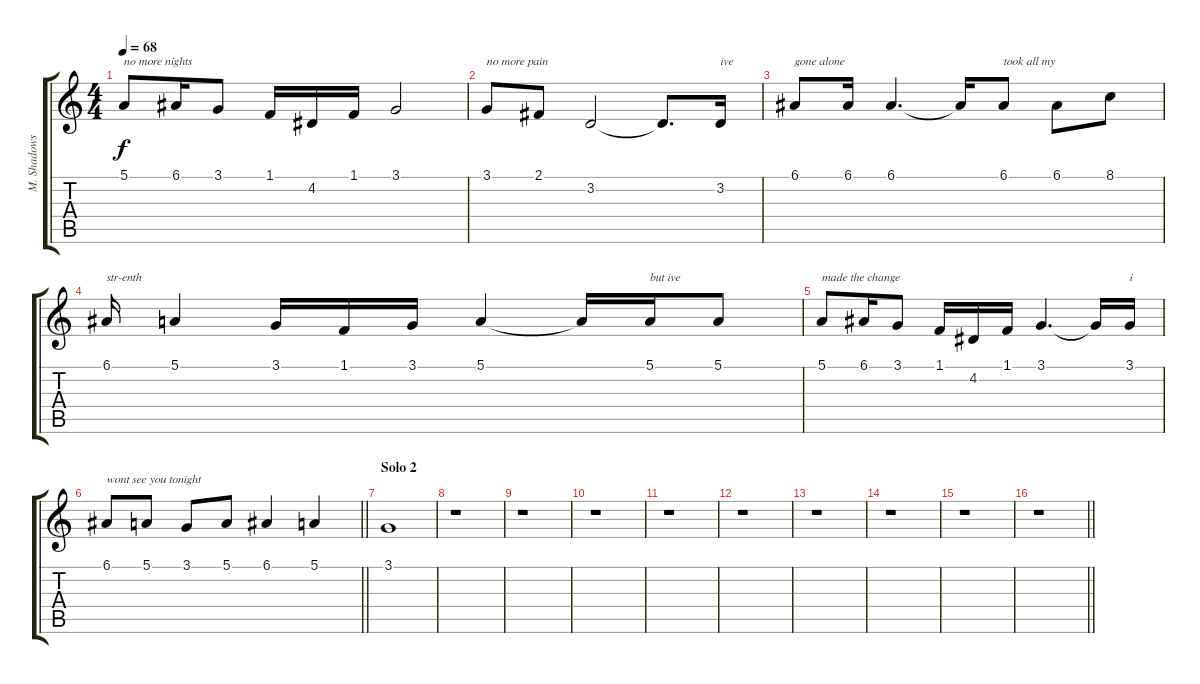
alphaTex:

\track ("M. Shadows" "M. Shadows") {instrument lead2sawtooth}
\staff {score tabs}
\tuning (E4 B3 G3 D3 A2 D2) {hide}
\ts (4 4)
\tempo 68
\clef g2
\ks c
5.1.8{txt "no more nights" dy f} 6.1.16 3.1.8 1.1.16 4.2.16 1.1.16 3.1.2 |
3.1.8{txt "no more pain"} 2.1.8 3.2.2 3.2{t}.8{d} 3.2.16{txt "ive"} |
6.1.8{txt "gone alone"} 6.1.16 6.1.4{d} 6.1{t}.16 6.1.8{txt "took all my"} 6.1.8 8.1.8 |
6.1.16{txt "str-enth"} 5.1.4 3.1.16 1.1.16 3.1.16 5.1.4 5.1{t}.16 5.1.16{txt "but ive"} 5.1.8 |
5.1.8{txt "made the change"} 6.1.16 3.1.8 1.1.16 4.2.16 1.1.16 3.1.4{d} 3.1{t}.16 3.1.16{txt "i"} |
\barLineRight lightlight
6.1.8{txt "wont see you tonight"} 5.1.8 3.1.8 5.1.8 6.1.4 5.1.4 |
\section ("" "Solo 2")
3.1.1{volume 3} |
r.1 |
r.1 |
r.1 |
r.1 |
r.1 |
r.1 |
r.1 |
r.1 |
\barLineRight lightlight
r.1
